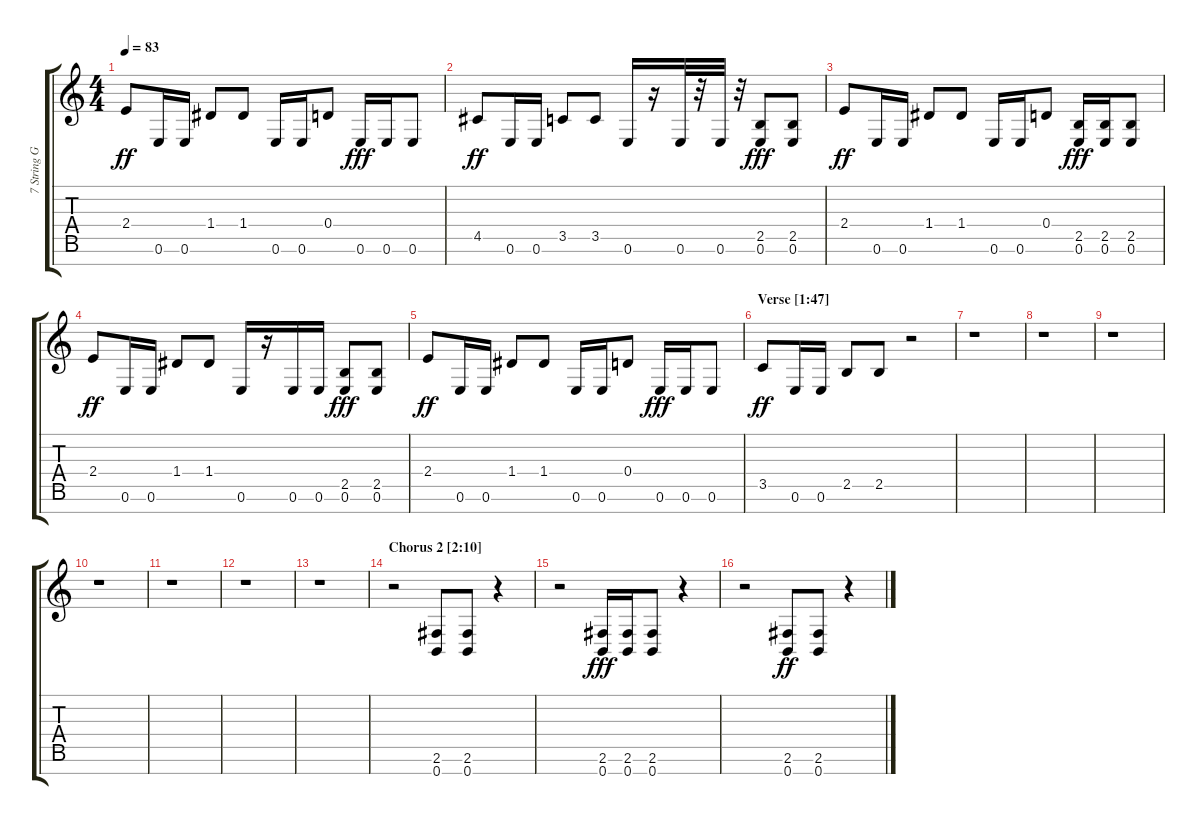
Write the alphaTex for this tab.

\track ("7 String Guitar" "7 String G") {instrument distortionguitar}
\staff {score tabs}
\tuning (E4 B3 G3 D3 A2 E2 B1) {hide}
\ts (4 4)
\tempo 83
\clef g2
\ks c
2.4.8{dy ff} 0.6.16 0.6.16 1.4.8 1.4.8 0.6.16 0.6.16 0.4.8 0.6.16{dy fff} 0.6.16 0.6.8 |
4.5.8{dy ff} 0.6.16 0.6.16 3.5.8 3.5.8 0.6.16 r.16 0.6.32 r.32 0.6.32 r.32 (2.5 0.6).8{dy fff} (2.5 0.6).8 |
2.4.8{dy ff} 0.6.16 0.6.16 1.4.8 1.4.8 0.6.16 0.6.16 0.4.8 (2.5 0.6).16{dy fff} (2.5 0.6).16 (2.5 0.6).8 |
2.4.8{dy ff} 0.6.16 0.6.16 1.4.8 1.4.8 0.6.16 r.16 0.6.16 0.6.16 (2.5 0.6).8{dy fff} (2.5 0.6).8 |
2.4.8{dy ff} 0.6.16 0.6.16 1.4.8 1.4.8 0.6.16 0.6.16 0.4.8 0.6.16{dy fff} 0.6.16 0.6.8 |
\section ("" "Verse [1:47]")
3.5.8{dy ff} 0.6.16 0.6.16 2.5.8 2.5.8 r.2 |
r.1 |
r.1 |
r.1 |
r.1 |
r.1 |
r.1 |
r.1 |
\section ("" "Chorus 2 [2:10]")
r.2 (2.6 0.7).8 (2.6 0.7).8 r.4 |
r.2 (2.6 0.7).16{dy fff} (2.6 0.7).16 (2.6 0.7).8 r.4 |
r.2 (2.6 0.7).8{dy ff} (2.6 0.7).8 r.4
